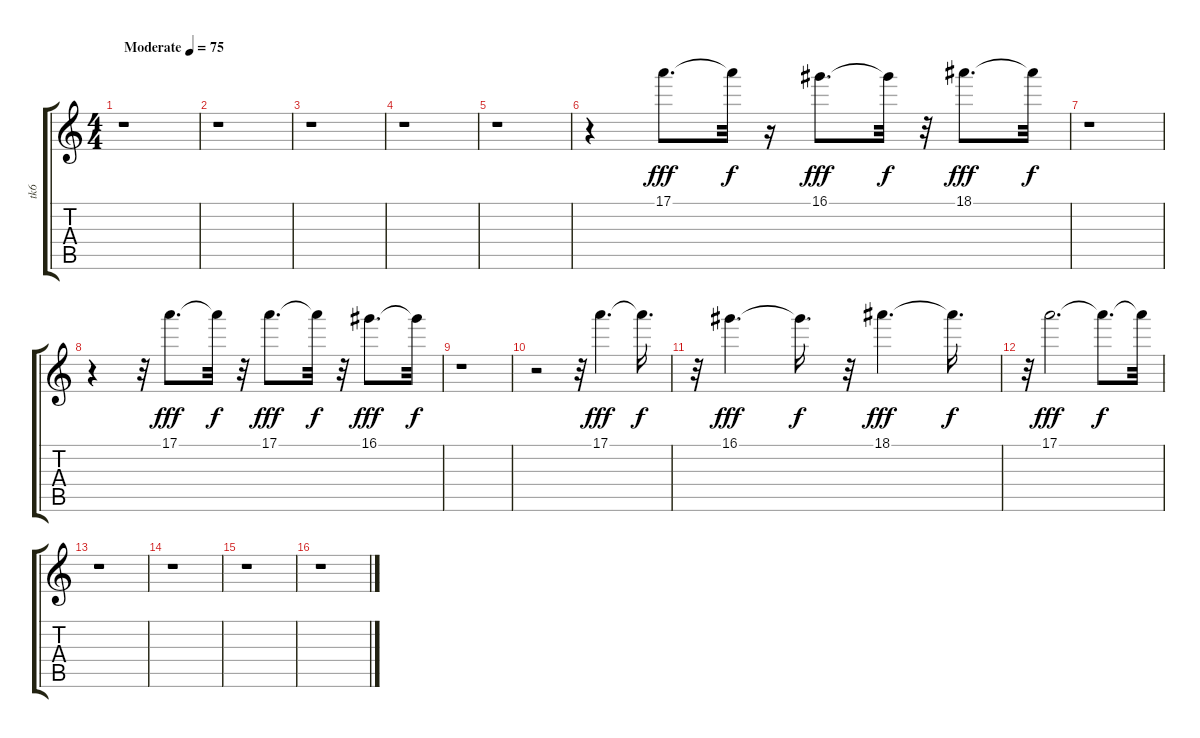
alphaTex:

\track ("tk6" "tk6") {instrument contrabass}
\staff {score tabs}
\tuning (E4 B3 G3 D3 A2 E2) {hide}
\ts (4 4)
\tempo (75 "Moderate")
\clef g2
\ks c
r.1{dy fff instrument contrabass} |
r.1 |
r.1 |
r.1 |
r.1 |
r.4 17.1.8{d} 17.1{t}.32{dy f} r.16 16.1.8{d dy fff} 16.1{t}.32{dy f} r.32 18.1.8{d dy fff} 18.1{t}.32{dy f} |
r.1 |
r.4 r.32 17.1.8{d dy fff} 17.1{t}.32{dy f} r.32 17.1.8{d dy fff} 17.1{t}.32{dy f} r.32 16.1.8{d dy fff} 16.1{t}.32{dy f} |
r.1 |
r.2 r.32 17.1.4{d dy fff} 17.1{t}.16{d dy f} |
r.32 16.1.4{d dy fff} 16.1{t}.16{d dy f} r.32 18.1.4{d dy fff} 18.1{t}.16{d dy f} |
r.32 17.1.2{d dy fff} 17.1{t}.8{d dy f} 17.1{t}.32 |
r.1 |
r.1 |
r.1 |
r.1
